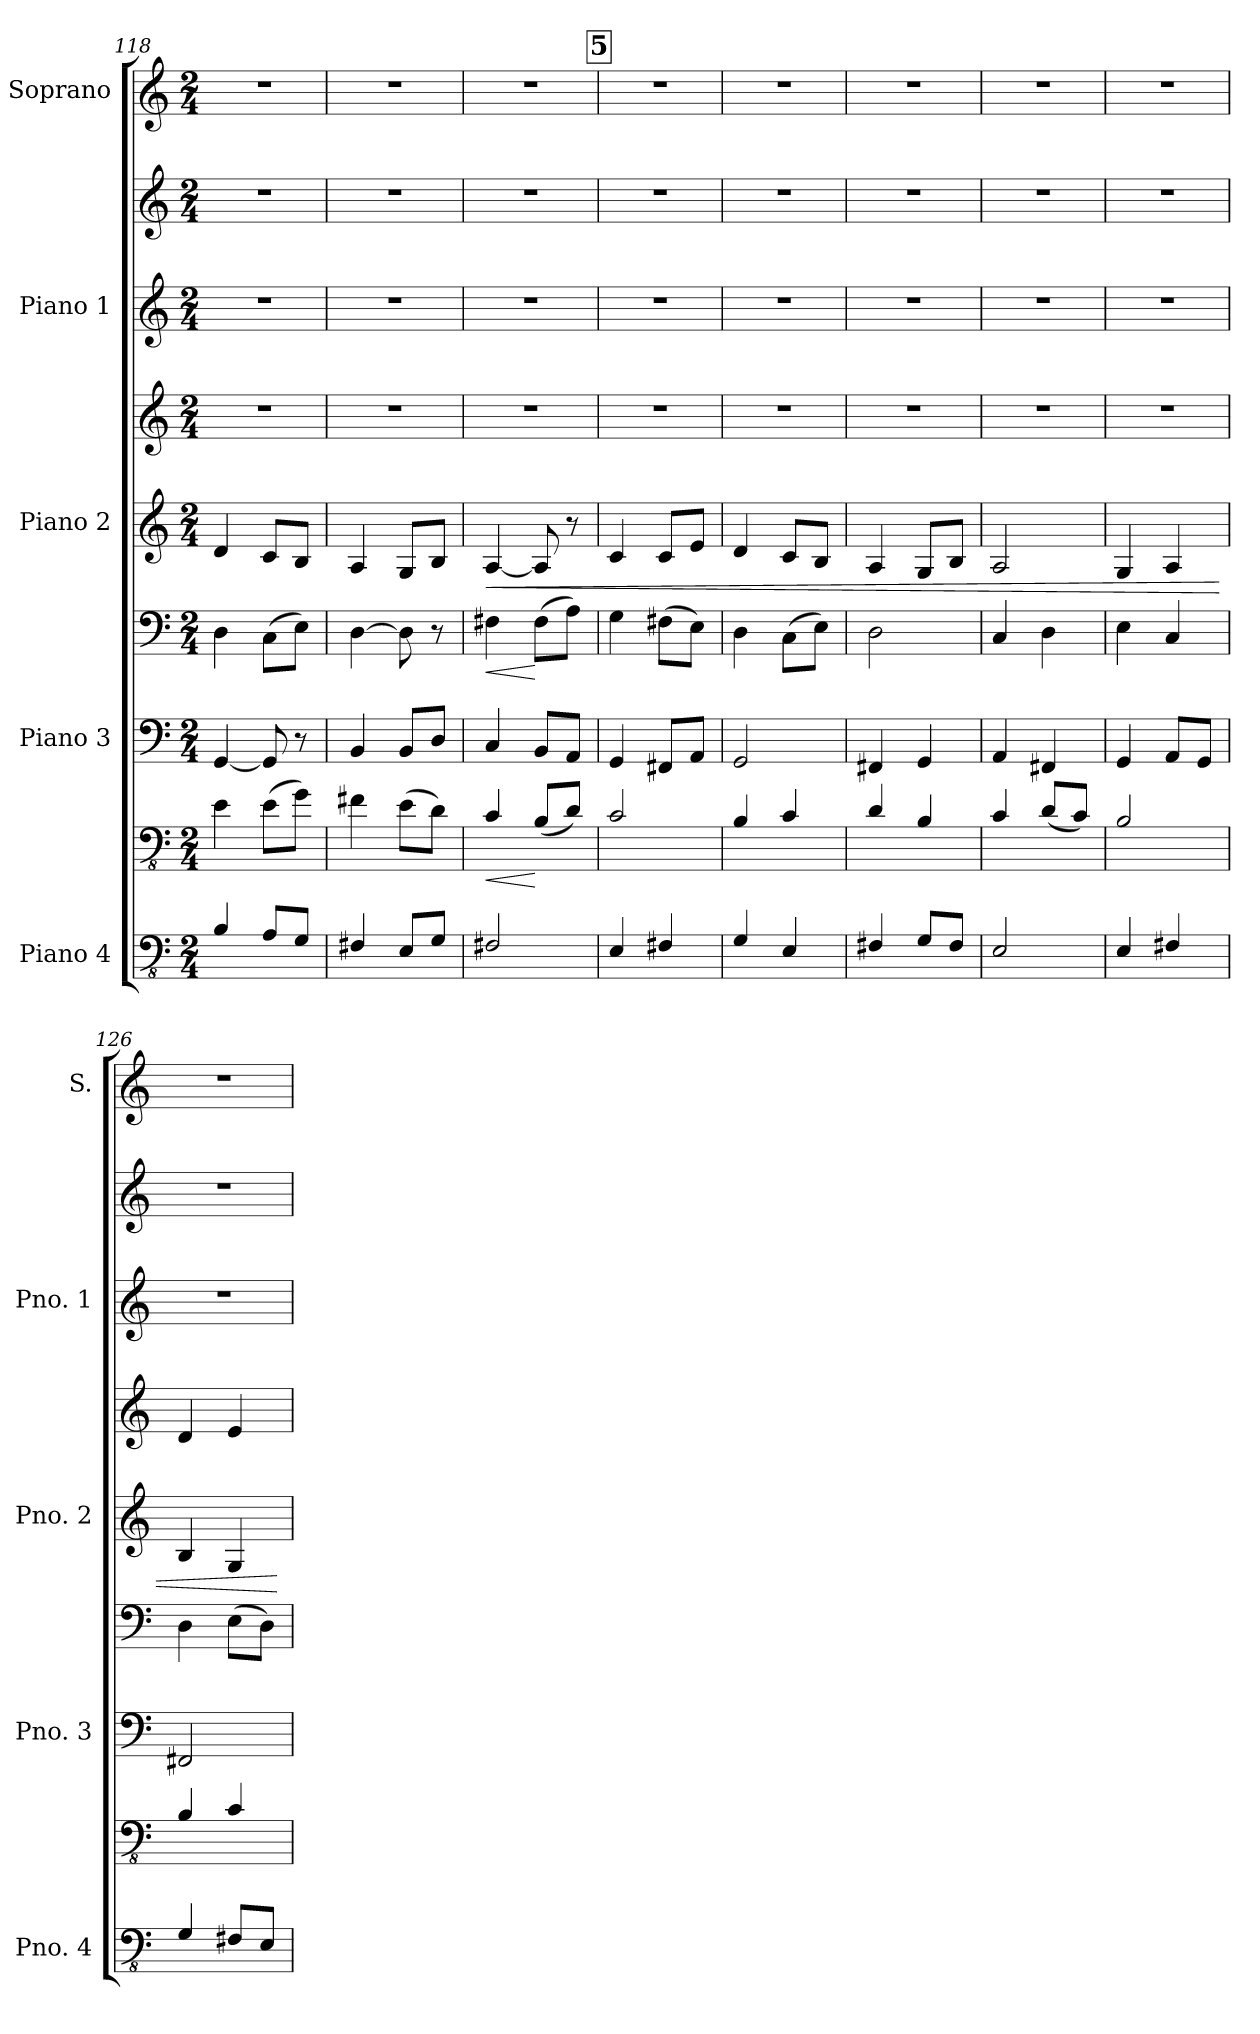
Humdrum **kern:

**kern	**kern	**dynam	**kern	**kern	**dynam	**kern	**kern	**dynam	**kern	**kern	**kern
*part5	*part5	*part5	*part4	*part4	*part4	*part3	*part3	*part3	*part2	*part2	*part1
*staff9	*staff8	*staff8/9	*staff7	*staff6	*staff6/7	*staff5	*staff4	*staff4/5	*staff3	*staff2	*staff1
*I"Piano 4	*	*	*I"Piano 3	*	*	*I"Piano 2	*	*	*I"Piano 1	*	*I"Soprano
*I'Pno. 4	*	*	*I'Pno. 3	*	*	*I'Pno. 2	*	*	*I'Pno. 1	*	*I'S.
*clefFv4	*clefFv4	*	*clefF4	*clefF4	*	*clefG2	*clefG2	*	*clefG2	*clefG2	*clefG2
*ITrd7c12	*ITrd7c12	*	*	*	*	*	*	*	*	*	*
*k[]	*k[]	*	*k[]	*k[]	*	*k[]	*k[]	*	*k[]	*k[]	*k[]
*C:	*C:	*	*C:	*C:	*	*C:	*C:	*	*C:	*C:	*C:
*M2/4	*M2/4	*	*M2/4	*M2/4	*	*M2/4	*M2/4	*	*M2/4	*M2/4	*M2/4
=118	=118	=118	=118	=118	=118	=118	=118	=118	=118	=118	=118
4BBB/	4EE\	.	[<4GG/	4D\	.	4d/	2r	.	2r	2r	2r
8AAA/L	(8EE\L	.	8GG/]	(8C\L	.	8c/L	.	.	.	.	.
8GGG/J	8GG\J)	.	8r	8E\J)	.	8B/J	.	.	.	.	.
=119	=119	=119	=119	=119	=119	=119	=119	=119	=119	=119	=119
4FFF#X/	4FF#X\	.	4BB/	[>4D\	.	4A/	2r	.	2r	2r	2r
8EEE/L	(8EE\L	.	8BB/L	8D\]	.	8G/L	.	.	.	.	.
8GGG/J	8DD\J)	.	8D/J	8r	.	8B/J	.	.	.	.	.
=120	=120	=120	=120	=120	=120	=120	=120	=120	=120	=120	=120
!	!	!LO:HP:b	!	!	!LO:HP:b	!	!	!LO:HP:b=2	!	!	!
2FFF#X/	4CC/	<	4C/	4F#X\	<	[<4A/	2r	<	2r	2r	2r
.	(8BBB/L	[	8BB/L	(8F#\L	[	8A/]	.	.	.	.	.
.	8DD/J)	.	8AA/J	8A\J)	.	8r	.	.	.	.	.
!!LO:REH:place=s1:a:t=5
=121	=121	=121	=121	=121	=121	=121	=121	=121	=121	=121	=121
4EEE/	2CC/	.	4GG/	4G\	.	4c/	2r	.	2r	2r	2r
4FFF#X/	.	.	8FF#X/L	(8F#X\L	.	8c/L	.	.	.	.	.
.	.	.	8AA/J	8E\J)	.	8e/J	.	.	.	.	.
=122	=122	=122	=122	=122	=122	=122	=122	=122	=122	=122	=122
4GGG/	4BBB/	.	2GG/	4D\	.	4d/	2r	.	2r	2r	2r
4EEE/	4CC/	.	.	(8C\L	.	8c/L	.	.	.	.	.
.	.	.	.	8E\J)	.	8B/J	.	.	.	.	.
!!LO:PB:g=z
=123	=123	=123	=123	=123	=123	=123	=123	=123	=123	=123	=123
4FFF#X/	4DD/	.	4FF#X/	2D\	.	4A/	2r	.	2r	2r	2r
8GGG/L	4BBB/	.	4GG/	.	.	8G/L	.	.	.	.	.
8FFF#/J	.	.	.	.	.	8B/J	.	.	.	.	.
=124	=124	=124	=124	=124	=124	=124	=124	=124	=124	=124	=124
2EEE/	4CC/	.	4AA/	4C/	.	2A/	2r	.	2r	2r	2r
.	(8DD/L	.	4FF#X/	4D\	.	.	.	.	.	.	.
.	8CC/J)	.	.	.	.	.	.	.	.	.	.
=125	=125	=125	=125	=125	=125	=125	=125	=125	=125	=125	=125
4EEE/	2BBB/	.	4GG/	4E\	.	4G/	2r	.	2r	2r	2r
4FFF#X/	.	.	8AA/L	4C/	.	4A/	.	.	.	.	.
.	.	.	8GG/J	.	.	.	.	.	.	.	.
=126	=126	=126	=126	=126	=126	=126	=126	=126	=126	=126	=126
4GGG/	4BBB/	.	2FF#X/	4D\	.	4B/	4d/	.	2r	2r	2r
8FFF#X/L	4CC/	.	.	(8E\L	.	4G/	4e/	.	.	.	.
8EEE/J	.	.	.	8D\J)	.	.	.	.	.	.	.
.	.	.	.	.	.	.	.	[	.	.	.
=	=	=	=	=	=	=	=	=	=	=	=
*-	*-	*-	*-	*-	*-	*-	*-	*-	*-	*-	*-
